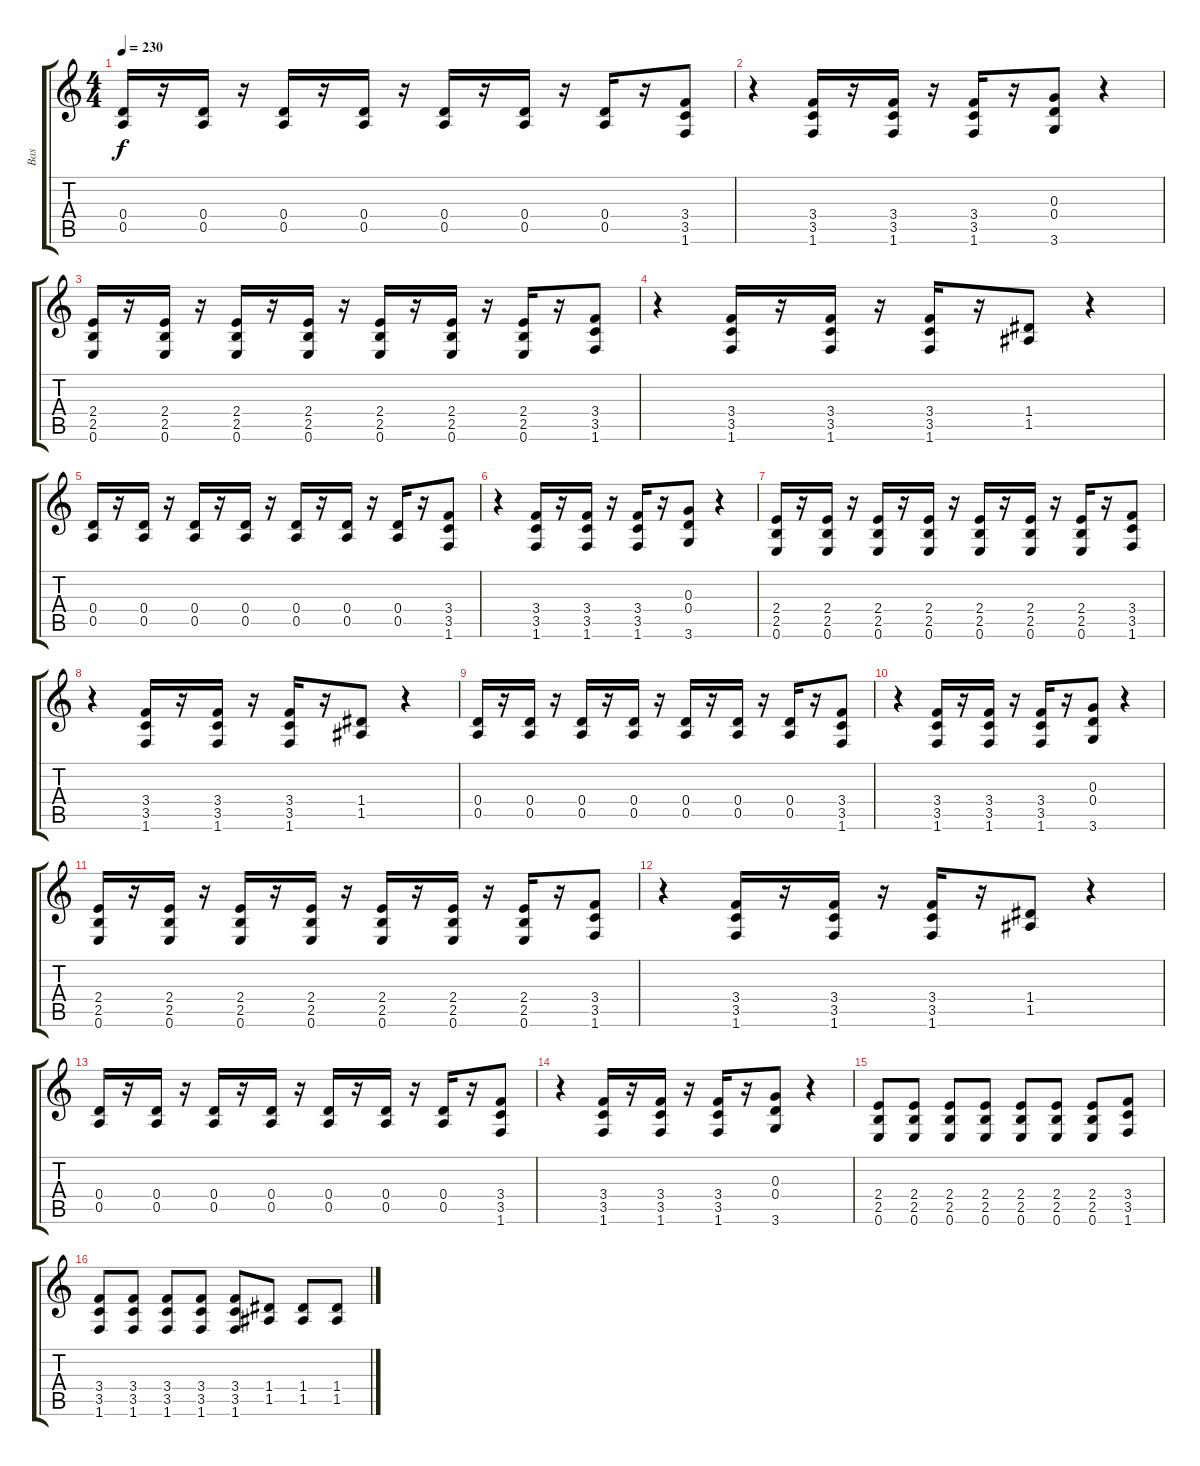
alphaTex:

\track ("Bas" "Bas") {instrument electricbasspick}
\staff {score tabs}
\tuning (E4 B3 G3 D3 A2 E2) {hide}
\ts (4 4)
\tempo 230
\clef g2
\ks c
(0.4 0.5).16{dy f instrument electricbasspick} r.16 (0.4 0.5).16 r.16 (0.4 0.5).16 r.16 (0.4 0.5).16 r.16 (0.4 0.5).16 r.16 (0.4 0.5).16 r.16 (0.4 0.5).16 r.16 (3.4 3.5 1.6).8 |
r.4 (3.4 3.5 1.6).16 r.16 (3.4 3.5 1.6).16 r.16 (3.4 3.5 1.6).16 r.16 (0.3 0.4 3.6).8 r.4 |
(2.4 2.5 0.6).16 r.16 (2.4 2.5 0.6).16 r.16 (2.4 2.5 0.6).16 r.16 (2.4 2.5 0.6).16 r.16 (2.4 2.5 0.6).16 r.16 (2.4 2.5 0.6).16 r.16 (2.4 2.5 0.6).16 r.16 (3.4 3.5 1.6).8 |
r.4 (3.4 3.5 1.6).16 r.16 (3.4 3.5 1.6).16 r.16 (3.4 3.5 1.6).16 r.16 (1.4 1.5).8 r.4 |
(0.4 0.5).16 r.16 (0.4 0.5).16 r.16 (0.4 0.5).16 r.16 (0.4 0.5).16 r.16 (0.4 0.5).16 r.16 (0.4 0.5).16 r.16 (0.4 0.5).16 r.16 (3.4 3.5 1.6).8 |
r.4 (3.4 3.5 1.6).16 r.16 (3.4 3.5 1.6).16 r.16 (3.4 3.5 1.6).16 r.16 (0.3 0.4 3.6).8 r.4 |
(2.4 2.5 0.6).16 r.16 (2.4 2.5 0.6).16 r.16 (2.4 2.5 0.6).16 r.16 (2.4 2.5 0.6).16 r.16 (2.4 2.5 0.6).16 r.16 (2.4 2.5 0.6).16 r.16 (2.4 2.5 0.6).16 r.16 (3.4 3.5 1.6).8 |
r.4 (3.4 3.5 1.6).16 r.16 (3.4 3.5 1.6).16 r.16 (3.4 3.5 1.6).16 r.16 (1.4 1.5).8 r.4 |
(0.4 0.5).16 r.16 (0.4 0.5).16 r.16 (0.4 0.5).16 r.16 (0.4 0.5).16 r.16 (0.4 0.5).16 r.16 (0.4 0.5).16 r.16 (0.4 0.5).16 r.16 (3.4 3.5 1.6).8 |
r.4 (3.4 3.5 1.6).16 r.16 (3.4 3.5 1.6).16 r.16 (3.4 3.5 1.6).16 r.16 (0.3 0.4 3.6).8 r.4 |
(2.4 2.5 0.6).16 r.16 (2.4 2.5 0.6).16 r.16 (2.4 2.5 0.6).16 r.16 (2.4 2.5 0.6).16 r.16 (2.4 2.5 0.6).16 r.16 (2.4 2.5 0.6).16 r.16 (2.4 2.5 0.6).16 r.16 (3.4 3.5 1.6).8 |
r.4 (3.4 3.5 1.6).16 r.16 (3.4 3.5 1.6).16 r.16 (3.4 3.5 1.6).16 r.16 (1.4 1.5).8 r.4 |
(0.4 0.5).16 r.16 (0.4 0.5).16 r.16 (0.4 0.5).16 r.16 (0.4 0.5).16 r.16 (0.4 0.5).16 r.16 (0.4 0.5).16 r.16 (0.4 0.5).16 r.16 (3.4 3.5 1.6).8 |
r.4 (3.4 3.5 1.6).16 r.16 (3.4 3.5 1.6).16 r.16 (3.4 3.5 1.6).16 r.16 (0.3 0.4 3.6).8 r.4 |
(2.4 2.5 0.6).8 (2.4 2.5 0.6).8 (2.4 2.5 0.6).8 (2.4 2.5 0.6).8 (2.4 2.5 0.6).8 (2.4 2.5 0.6).8 (2.4 2.5 0.6).8 (3.4 3.5 1.6).8 |
(3.4 3.5 1.6).8 (3.4 3.5 1.6).8 (3.4 3.5 1.6).8 (3.4 3.5 1.6).8 (3.4 3.5 1.6).8 (1.4 1.5).8 (1.4 1.5).8 (1.4 1.5).8
